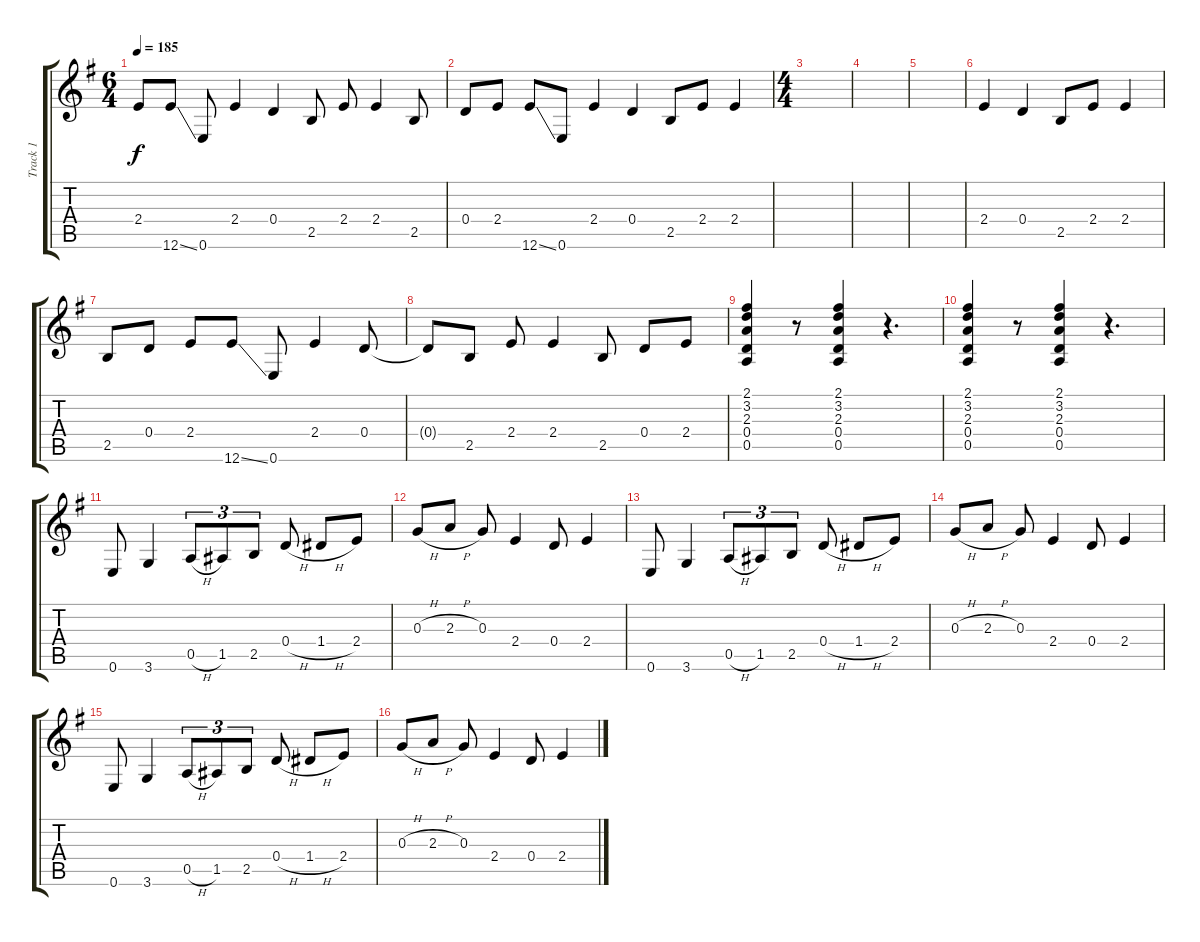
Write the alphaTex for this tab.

\track ("Track 1" "Track 1") {instrument distortionguitar}
\staff {score tabs}
\tuning (E4 B3 G3 D3 A2 E2) {hide}
\ts (6 4)
\tempo 185
\clef g2
\ks g
2.4.8{dy f} 12.6{ss}.8 0.6.8 2.4.4 0.4.4 2.5.8 2.4.8 2.4.4 2.5.8 |
0.4.8 2.4.8 12.6{ss}.8 0.6.8 2.4.4 0.4.4 2.5.8 2.4.8 2.4.4 |
\ts (4 4)
|
|
|
2.4.4 0.4.4 2.5.8 2.4.8 2.4.4 |
2.5.8 0.4.8 2.4.8 12.6{ss}.8 0.6.8 2.4.4 0.4.8 |
0.4{t}.8 2.5.8 2.4.8 2.4.4 2.5.8 0.4.8 2.4.8 |
(2.1 3.2 2.3 0.4 0.5).4 r.8 (2.1 3.2 2.3 0.4 0.5).4 r.4{d} |
(2.1 3.2 2.3 0.4 0.5).4 r.8 (2.1 3.2 2.3 0.4 0.5).4 r.4{d} |
0.6.8 3.6.4 0.5{h}.8{tu (3 2)} 1.5.8{tu (3 2)} 2.5.8{tu (3 2)} 0.4{h}.8 1.4{h}.8 2.4.8 |
0.3{h}.8 2.3{h}.8 0.3.8 2.4.4 0.4.8 2.4.4 |
0.6.8 3.6.4 0.5{h}.8{tu (3 2)} 1.5.8{tu (3 2)} 2.5.8{tu (3 2)} 0.4{h}.8 1.4{h}.8 2.4.8 |
0.3{h}.8 2.3{h}.8 0.3.8 2.4.4 0.4.8 2.4.4 |
0.6.8 3.6.4 0.5{h}.8{tu (3 2)} 1.5.8{tu (3 2)} 2.5.8{tu (3 2)} 0.4{h}.8 1.4{h}.8 2.4.8 |
0.3{h}.8 2.3{h}.8 0.3.8 2.4.4 0.4.8 2.4.4
